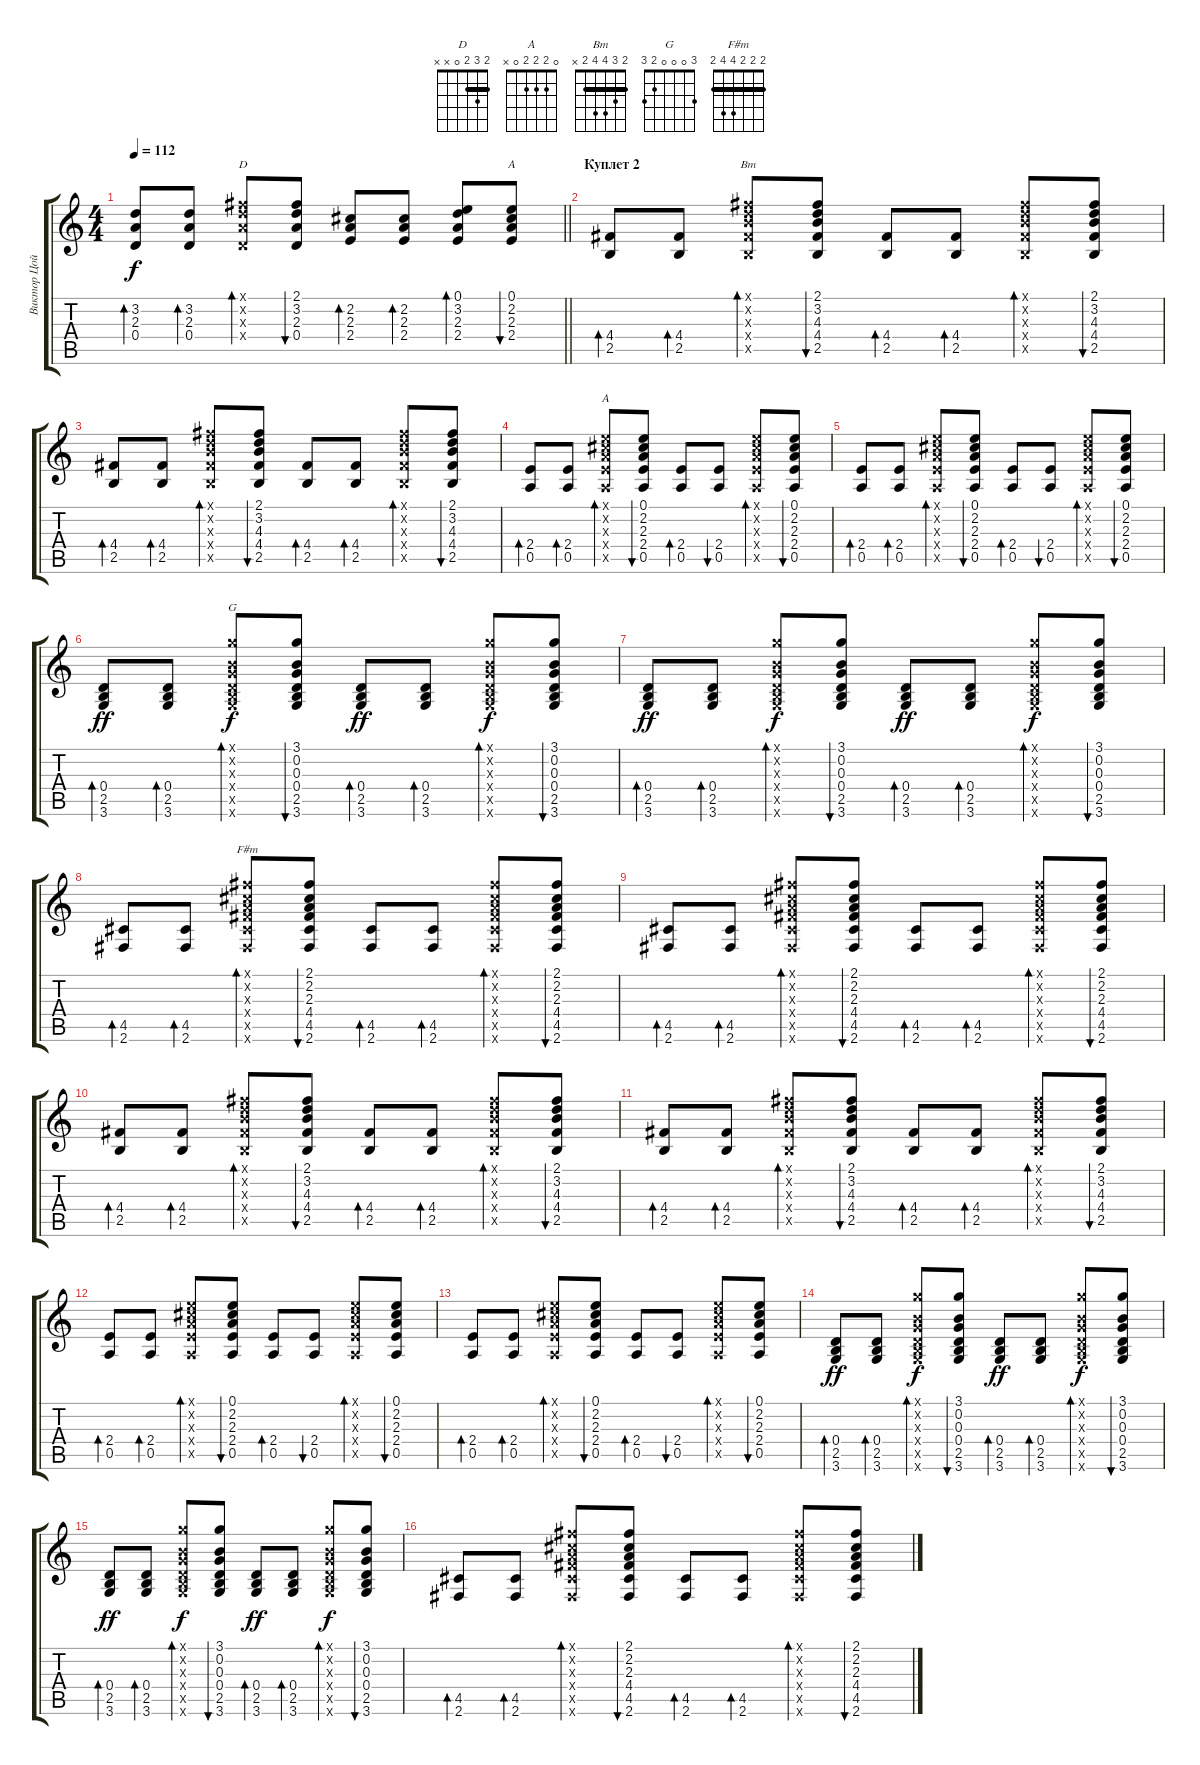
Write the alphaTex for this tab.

\track ("Виктор Цой (Гитара)" "Виктор Цой") {instrument acousticguitarsteel}
\staff {score tabs}
\tuning (E4 B3 G3 D3 A2 E2) {hide}
\chord ("D" 2 3 2 0 x x) {barre 2}
\chord ("A" 0 2 2 2 x x)
\chord ("Bm" 2 3 4 4 2 x) {barre 2}
\chord ("A" 0 2 2 2 0 x)
\chord ("G" 3 0 0 0 2 3)
\chord ("F#m" 2 2 2 4 4 2) {barre 2}
\ts (4 4)
\tempo 112
\clef g2
\barLineRight lightlight
\ks c
(3.2 2.3 0.4).8{bd 30 dy f} (3.2 2.3 0.4).8{bd 30} (2.1{x} 3.2{x} 2.3{x} 0.4{x}).8{bd 30 ch "D"} (2.1 3.2 2.3 0.4).8{bu 30} (2.2 2.3 2.4).8{bd 30} (2.2 2.3 2.4).8{bd 30} (0.1 3.2 2.3 2.4).8{bd 30} (0.1 2.2 2.3 2.4).8{bu 30 ch "A"} |
\section ("" "Куплет 2")
(4.4 2.5).8{bd 60} (4.4 2.5).8{bd 60} (2.1{x} 3.2{x} 4.3{x} 4.4{x} 2.5{x}).8{bd 60 ch "Bm"} (2.1 3.2 4.3 4.4 2.5).8{bu 120} (4.4 2.5).8{bd 60} (4.4 2.5).8{bd 60} (2.1{x} 3.2{x} 4.3{x} 4.4{x} 2.5{x}).8{bd 60} (2.1 3.2 4.3 4.4 2.5).8{bu 120} |
(4.4 2.5).8{bd 60} (4.4 2.5).8{bd 60} (2.1{x} 3.2{x} 4.3{x} 4.4{x} 2.5{x}).8{bd 60} (2.1 3.2 4.3 4.4 2.5).8{bu 120} (4.4 2.5).8{bd 60} (4.4 2.5).8{bd 60} (2.1{x} 3.2{x} 4.3{x} 4.4{x} 2.5{x}).8{bd 60} (2.1 3.2 4.3 4.4 2.5).8{bu 120} |
(2.4 0.5).8{bd 60} (2.4 0.5).8{bd 60} (0.1{x} 2.2{x} 2.3{x} 2.4{x} 0.5{x}).8{bd 60 ch "A"} (0.1 2.2 2.3 2.4 0.5).8{bu 120} (2.4 0.5).8{bd 60} (2.4 0.5).8{bu 60} (0.1{x} 2.2{x} 2.3{x} 2.4{x} 0.5{x}).8{bd 60} (0.1 2.2 2.3 2.4 0.5).8{bu 120} |
(2.4 0.5).8{bd 60} (2.4 0.5).8{bd 60} (0.1{x} 2.2{x} 2.3{x} 2.4{x} 0.5{x}).8{bd 60} (0.1 2.2 2.3 2.4 0.5).8{bu 120} (2.4 0.5).8{bd 60} (2.4 0.5).8{bu 60} (0.1{x} 2.2{x} 2.3{x} 2.4{x} 0.5{x}).8{bd 60} (0.1 2.2 2.3 2.4 0.5).8{bu 120} |
(0.4 2.5 3.6).8{bd 60 dy ff} (0.4 2.5 3.6).8{bd 60} (3.1{x} 0.2{x} 0.3{x} 0.4{x} 2.5{x} 3.6{x}).8{bd 60 ch "G" dy f} (3.1 0.2 0.3 0.4 2.5 3.6).8{bu 120} (0.4 2.5 3.6).8{bd 60 dy ff} (0.4 2.5 3.6).8{bd 60} (3.1{x} 0.2{x} 0.3{x} 0.4{x} 2.5{x} 3.6{x}).8{bd 60 dy f} (3.1 0.2 0.3 0.4 2.5 3.6).8{bu 120} |
(0.4 2.5 3.6).8{bd 60 dy ff} (0.4 2.5 3.6).8{bd 60} (3.1{x} 0.2{x} 0.3{x} 0.4{x} 2.5{x} 3.6{x}).8{bd 60 dy f} (3.1 0.2 0.3 0.4 2.5 3.6).8{bu 120} (0.4 2.5 3.6).8{bd 60 dy ff} (0.4 2.5 3.6).8{bd 60} (3.1{x} 0.2{x} 0.3{x} 0.4{x} 2.5{x} 3.6{x}).8{bd 60 dy f} (3.1 0.2 0.3 0.4 2.5 3.6).8{bu 120} |
(4.5 2.6).8{bd 60} (4.5 2.6).8{bd 60} (2.1{x} 2.2{x} 2.3{x} 4.4{x} 4.5{x} 2.6{x}).8{bd 60 ch "F#m"} (2.1 2.2 2.3 4.4 4.5 2.6).8{bu 120} (4.5 2.6).8{bd 60} (4.5 2.6).8{bd 60} (2.1{x} 2.2{x} 2.3{x} 4.4{x} 4.5{x} 2.6{x}).8{bd 60} (2.1 2.2 2.3 4.4 4.5 2.6).8{bu 120} |
(4.5 2.6).8{bd 60} (4.5 2.6).8{bd 60} (2.1{x} 2.2{x} 2.3{x} 4.4{x} 4.5{x} 2.6{x}).8{bd 60} (2.1 2.2 2.3 4.4 4.5 2.6).8{bu 120} (4.5 2.6).8{bd 60} (4.5 2.6).8{bd 60} (2.1{x} 2.2{x} 2.3{x} 4.4{x} 4.5{x} 2.6{x}).8{bd 60} (2.1 2.2 2.3 4.4 4.5 2.6).8{bu 120} |
(4.4 2.5).8{bd 60} (4.4 2.5).8{bd 60} (2.1{x} 3.2{x} 4.3{x} 4.4{x} 2.5{x}).8{bd 60} (2.1 3.2 4.3 4.4 2.5).8{bu 120} (4.4 2.5).8{bd 60} (4.4 2.5).8{bd 60} (2.1{x} 3.2{x} 4.3{x} 4.4{x} 2.5{x}).8{bd 60} (2.1 3.2 4.3 4.4 2.5).8{bu 120} |
(4.4 2.5).8{bd 60} (4.4 2.5).8{bd 60} (2.1{x} 3.2{x} 4.3{x} 4.4{x} 2.5{x}).8{bd 60} (2.1 3.2 4.3 4.4 2.5).8{bu 120} (4.4 2.5).8{bd 60} (4.4 2.5).8{bd 60} (2.1{x} 3.2{x} 4.3{x} 4.4{x} 2.5{x}).8{bd 60} (2.1 3.2 4.3 4.4 2.5).8{bu 120} |
(2.4 0.5).8{bd 60} (2.4 0.5).8{bd 60} (0.1{x} 2.2{x} 2.3{x} 2.4{x} 0.5{x}).8{bd 60} (0.1 2.2 2.3 2.4 0.5).8{bu 120} (2.4 0.5).8{bd 60} (2.4 0.5).8{bu 60} (0.1{x} 2.2{x} 2.3{x} 2.4{x} 0.5{x}).8{bd 60} (0.1 2.2 2.3 2.4 0.5).8{bu 120} |
(2.4 0.5).8{bd 60} (2.4 0.5).8{bd 60} (0.1{x} 2.2{x} 2.3{x} 2.4{x} 0.5{x}).8{bd 60} (0.1 2.2 2.3 2.4 0.5).8{bu 120} (2.4 0.5).8{bd 60} (2.4 0.5).8{bu 60} (0.1{x} 2.2{x} 2.3{x} 2.4{x} 0.5{x}).8{bd 60} (0.1 2.2 2.3 2.4 0.5).8{bu 120} |
(0.4 2.5 3.6).8{bd 60 dy ff} (0.4 2.5 3.6).8{bd 60} (3.1{x} 0.2{x} 0.3{x} 0.4{x} 2.5{x} 3.6{x}).8{bd 60 dy f} (3.1 0.2 0.3 0.4 2.5 3.6).8{bu 120} (0.4 2.5 3.6).8{bd 60 dy ff} (0.4 2.5 3.6).8{bd 60} (3.1{x} 0.2{x} 0.3{x} 0.4{x} 2.5{x} 3.6{x}).8{bd 60 dy f} (3.1 0.2 0.3 0.4 2.5 3.6).8{bu 120} |
(0.4 2.5 3.6).8{bd 60 dy ff} (0.4 2.5 3.6).8{bd 60} (3.1{x} 0.2{x} 0.3{x} 0.4{x} 2.5{x} 3.6{x}).8{bd 60 dy f} (3.1 0.2 0.3 0.4 2.5 3.6).8{bu 120} (0.4 2.5 3.6).8{bd 60 dy ff} (0.4 2.5 3.6).8{bd 60} (3.1{x} 0.2{x} 0.3{x} 0.4{x} 2.5{x} 3.6{x}).8{bd 60 dy f} (3.1 0.2 0.3 0.4 2.5 3.6).8{bu 120} |
(4.5 2.6).8{bd 60} (4.5 2.6).8{bd 60} (2.1{x} 2.2{x} 2.3{x} 4.4{x} 4.5{x} 2.6{x}).8{bd 60} (2.1 2.2 2.3 4.4 4.5 2.6).8{bu 120} (4.5 2.6).8{bd 60} (4.5 2.6).8{bd 60} (2.1{x} 2.2{x} 2.3{x} 4.4{x} 4.5{x} 2.6{x}).8{bd 60} (2.1 2.2 2.3 4.4 4.5 2.6).8{bu 120}
